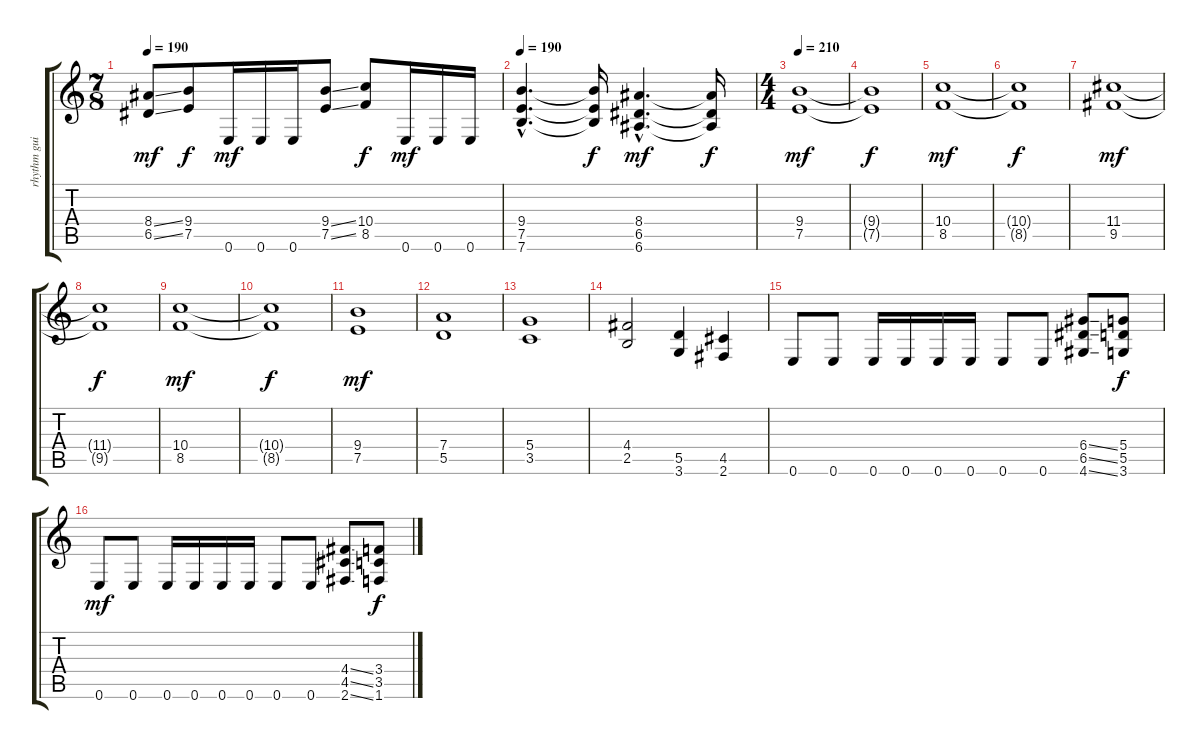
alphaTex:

\track ("rhythm guitar I" "rhythm gui") {instrument distortionguitar}
\staff {score tabs}
\tuning (E4 B3 G3 D3 A2 E2) {hide}
\ts (7 8)
\tempo 190
\clef g2
\ks c
(8.4{ss} 6.5{ss}).8{dy mf} (9.4 7.5).8{dy f} 0.6.16{dy mf} 0.6.16 0.6.16 (9.4{ss} 7.5{ss}).8 (10.4 8.5).8{dy f} 0.6.16{dy mf} 0.6.16 0.6.16 |
\tempo 190
(9.4{hac} 7.5{hac} 7.6{hac}).4{d} (9.4{t} 7.5{t} 7.6{t}).16{dy f} (8.4{hac} 6.5{hac} 6.6{hac}).4{d dy mf} (8.4{t} 6.5{t} 6.6{t}).16{dy f} |
\ts (4 4)
\tempo 210
(9.4 7.5).1{dy mf} |
(9.4{t} 7.5{t}).1{dy f} |
(10.4 8.5).1{dy mf} |
(10.4{t} 8.5{t}).1{dy f} |
(11.4 9.5).1{dy mf} |
(11.4{t} 9.5{t}).1{dy f} |
(10.4 8.5).1{dy mf} |
(10.4{t} 8.5{t}).1{dy f} |
(9.4 7.5).1{dy mf} |
(7.4 5.5).1 |
(5.4 3.5).1 |
(4.4 2.5).2 (5.5 3.6).4 (4.5 2.6).4 |
0.6.8 0.6.8 0.6.16 0.6.16 0.6.16 0.6.16 0.6.8 0.6.8 (6.4{ss} 6.5{ss} 4.6{ss}).8 (5.4 5.5 3.6).8{dy f} |
0.6.8{dy mf} 0.6.8 0.6.16 0.6.16 0.6.16 0.6.16 0.6.8 0.6.8 (4.4{ss} 4.5{ss} 2.6{ss}).8 (3.4 3.5 1.6).8{dy f}
